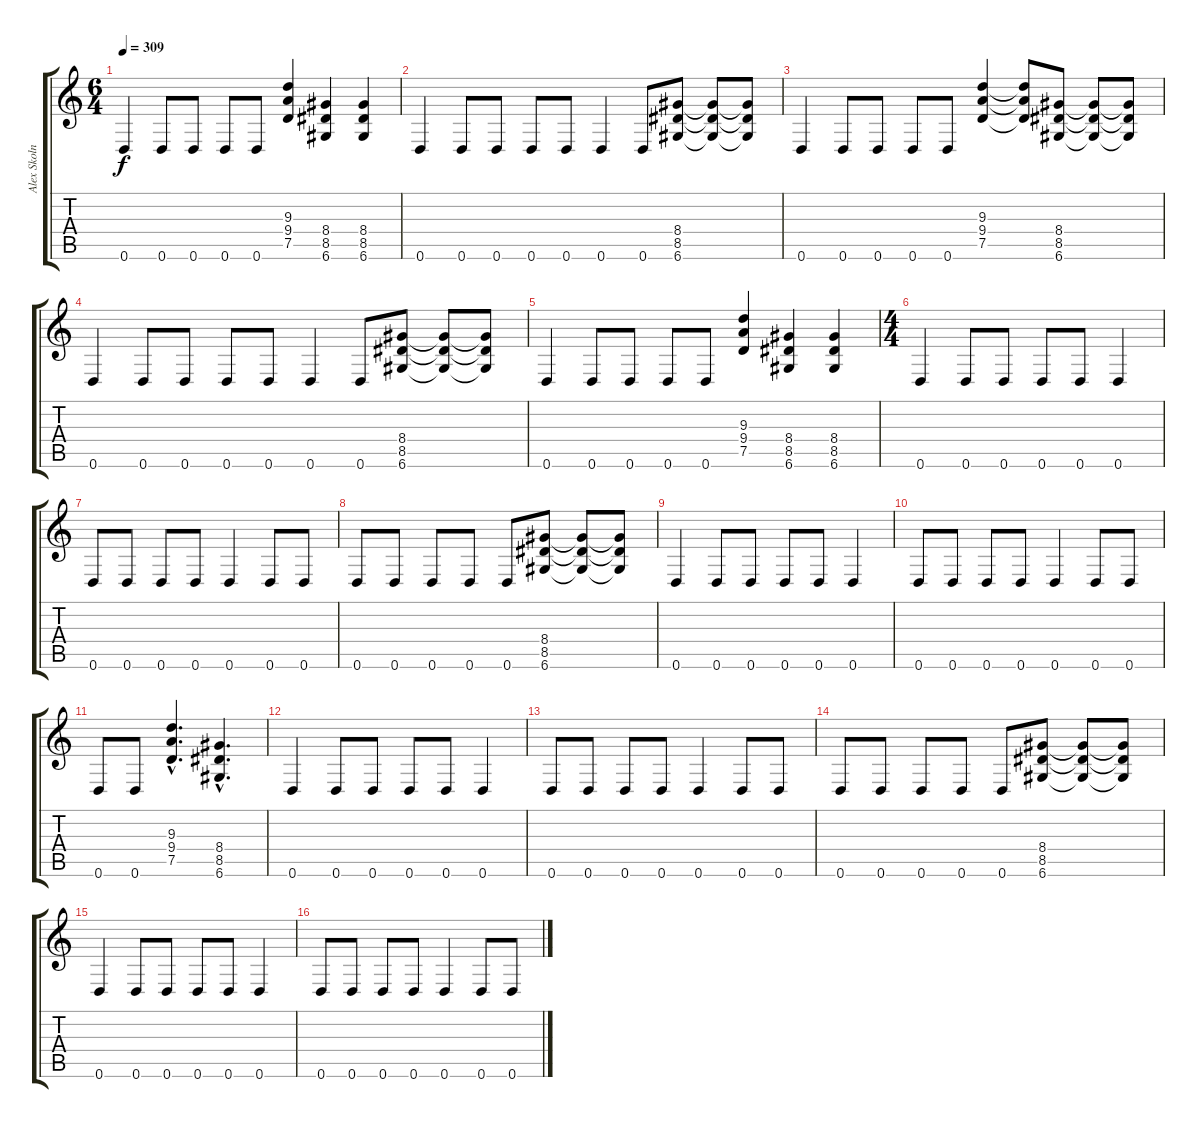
\track ("Alex Skolnick" "Alex Skoln") {instrument distortionguitar}
\staff {score tabs}
\tuning (D4 A3 F3 C3 G2 D2) {hide}
\ts (6 4)
\tempo 309
\clef g2
\ks c
0.6.4{dy f} 0.6.8 0.6.8 0.6.8 0.6.8 (9.3 9.4 7.5).4 (8.4 8.5 6.6).4 (8.4 8.5 6.6).4 |
0.6.4 0.6.8 0.6.8 0.6.8 0.6.8 0.6.4 0.6.8 (8.4 8.5 6.6).8 (8.4{t} 8.5{t} 6.6{t}).8 (8.4{t} 8.5{t} 6.6{t}).8 |
0.6.4 0.6.8 0.6.8 0.6.8 0.6.8 (9.3 9.4 7.5).4 (9.3{t} 9.4{t} 7.5{t}).8 (8.4 8.5 6.6).8 (8.4{t} 8.5{t} 6.6{t}).8 (8.4{t} 8.5{t} 6.6{t}).8 |
0.6.4 0.6.8 0.6.8 0.6.8 0.6.8 0.6.4 0.6.8 (8.4 8.5 6.6).8 (8.4{t} 8.5{t} 6.6{t}).8 (8.4{t} 8.5{t} 6.6{t}).8 |
0.6.4 0.6.8 0.6.8 0.6.8 0.6.8 (9.3 9.4 7.5).4 (8.4 8.5 6.6).4 (8.4 8.5 6.6).4 |
\ts (4 4)
0.6.4 0.6.8 0.6.8 0.6.8 0.6.8 0.6.4 |
0.6.8 0.6.8 0.6.8 0.6.8 0.6.4 0.6.8 0.6.8 |
0.6.8 0.6.8 0.6.8 0.6.8 0.6.8 (8.4 8.5 6.6).8 (8.4{t} 8.5{t} 6.6{t}).8 (8.4{t} 8.5{t} 6.6{t}).8 |
0.6.4 0.6.8 0.6.8 0.6.8 0.6.8 0.6.4 |
0.6.8 0.6.8 0.6.8 0.6.8 0.6.4 0.6.8 0.6.8 |
0.6.8 0.6.8 (9.3{hac} 9.4{hac} 7.5{hac}).4{d} (8.4{hac} 8.5{hac} 6.6{hac}).4{d} |
0.6.4 0.6.8 0.6.8 0.6.8 0.6.8 0.6.4 |
0.6.8 0.6.8 0.6.8 0.6.8 0.6.4 0.6.8 0.6.8 |
0.6.8 0.6.8 0.6.8 0.6.8 0.6.8 (8.4 8.5 6.6).8 (8.4{t} 8.5{t} 6.6{t}).8 (8.4{t} 8.5{t} 6.6{t}).8 |
0.6.4 0.6.8 0.6.8 0.6.8 0.6.8 0.6.4 |
0.6.8 0.6.8 0.6.8 0.6.8 0.6.4 0.6.8 0.6.8
